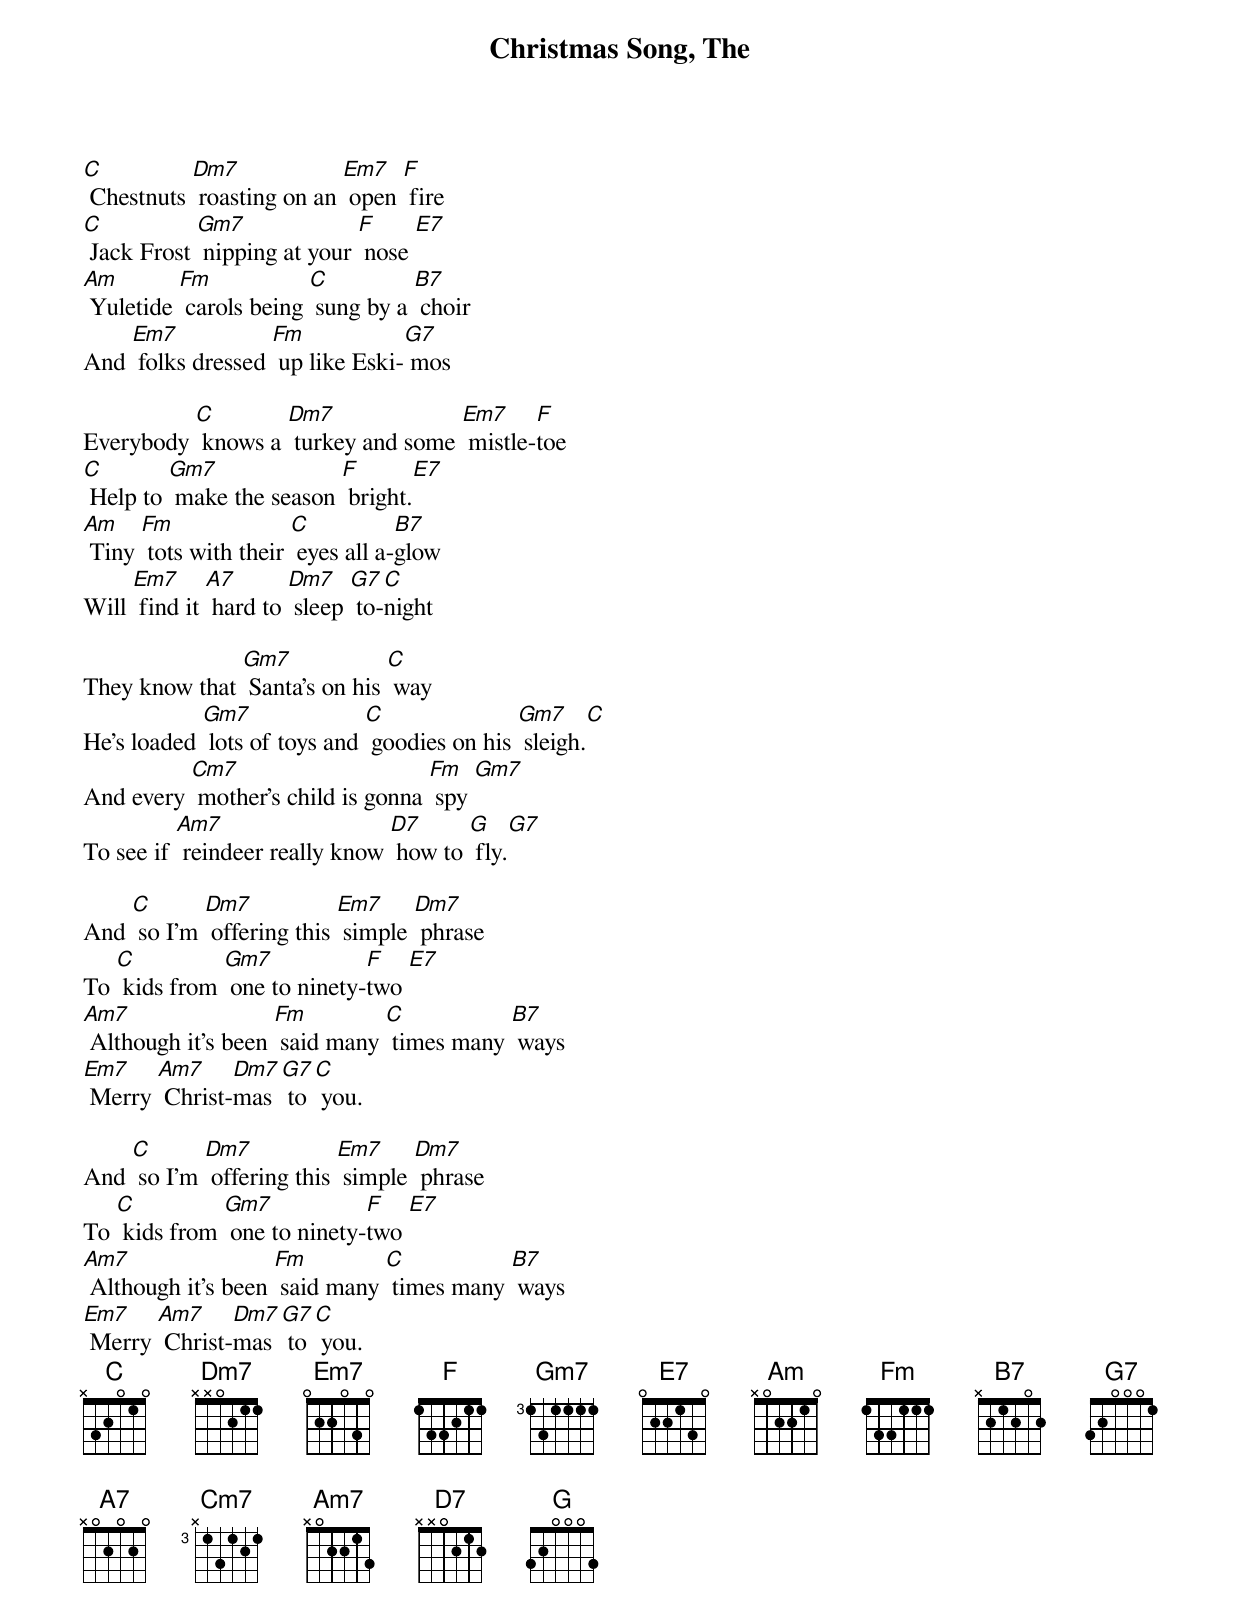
{t:Christmas Song, The}

[C] Chestnuts [Dm7] roasting on an [Em7] open [F] fire
[C] Jack Frost [Gm7] nipping at your [F] nose [E7]
[Am] Yuletide [Fm] carols being [C] sung by a [B7] choir
And [Em7] folks dressed [Fm] up like Eski-[G7] mos

Everybody [C] knows a [Dm7] turkey and some [Em7] mistle-[F]toe
[C] Help to [Gm7] make the season [F] bright.[E7]
[Am] Tiny [Fm] tots with their [C] eyes all a-[B7]glow
Will [Em7] find it [A7] hard to [Dm7] sleep [G7] to-[C]night

They know that [Gm7] Santa's on his [C] way
He's loaded [Gm7] lots of toys and [C] goodies on his [Gm7] sleigh.[C]
And every [Cm7] mother's child is gonna [Fm] spy [Gm7]
To see if [Am7] reindeer really know [D7] how to [G] fly.[G7]

And [C] so I'm [Dm7] offering this [Em7] simple [Dm7] phrase
To [C] kids from [Gm7] one to ninety-[F]two [E7]
[Am7] Although it's been [Fm] said many [C] times many [B7] ways
[Em7] Merry [Am7] Christ-[Dm7]mas [G7] to [C] you.

And [C] so I'm [Dm7] offering this [Em7] simple [Dm7] phrase
To [C] kids from [Gm7] one to ninety-[F]two [E7]
[Am7] Although it's been [Fm] said many [C] times many [B7] ways
[Em7] Merry [Am7] Christ-[Dm7]mas [G7] to [C] you.
